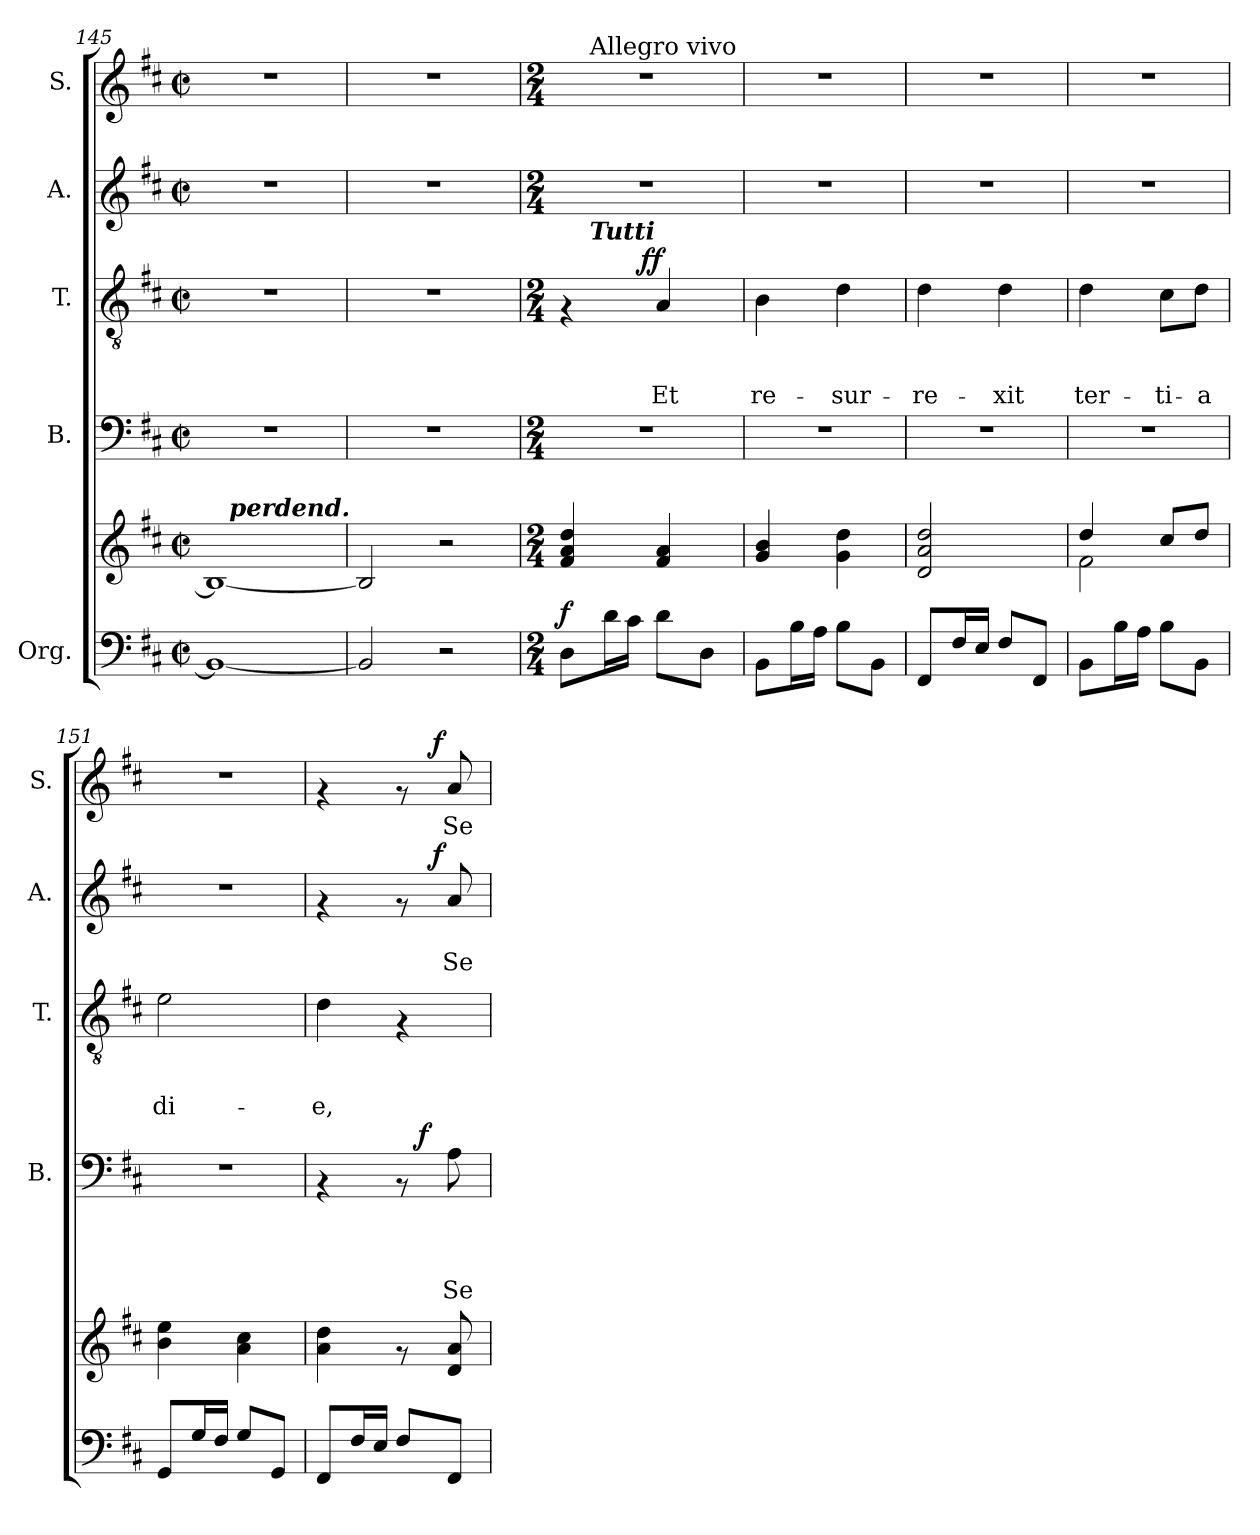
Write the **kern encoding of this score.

**kern	**kern	**dynam	**kern	**text	**text	**text	**text	**dynam	**kern	**text	**text	**text	**dynam	**kern	**text	**text	**dynam	**kern	**text	**dynam
*part5	*part5	*part5	*part4	*part4	*part4	*part4	*part4	*part4	*part3	*part3	*part3	*part3	*part3	*part2	*part2	*part2	*part2	*part1	*part1	*part1
*staff6	*staff5	*staff5/6	*staff4	*staff4	*staff4	*staff4	*staff4	*staff4	*staff3	*staff3	*staff3	*staff3	*staff3	*staff2	*staff2	*staff2	*staff2	*staff1	*staff1	*staff1
*I"Org.	*	*	*I"B.	*	*	*	*	*	*I"T.	*	*	*	*	*I"A.	*	*	*	*I"S.	*	*
*	*	*	*I'B.	*	*	*	*	*	*I'T.	*	*	*	*	*I'A.	*	*	*	*I'S.	*	*
*clefF4	*clefG2	*	*clefF4	*	*	*	*	*	*clefGv2	*	*	*	*	*clefG2	*	*	*	*clefG2	*	*
*k[f#c#]	*k[f#c#]	*	*k[f#c#]	*	*	*	*	*	*k[f#c#]	*	*	*	*	*k[f#c#]	*	*	*	*k[f#c#]	*	*
*D:	*D:	*	*D:	*	*	*	*	*	*D:	*	*	*	*	*D:	*	*	*	*D:	*	*
*M2/2	*M2/2	*	*M2/2	*	*	*	*	*	*M2/2	*	*	*	*	*M2/2	*	*	*	*M2/2	*	*
*met(c|)	*met(c|)	*	*met(c|)	*	*	*	*	*	*met(c|)	*	*	*	*	*met(c|)	*	*	*	*met(c|)	*	*
=145	=145	=145	=145	=145	=145	=145	=145	=145	=145	=145	=145	=145	=145	=145	=145	=145	=145	=145	=145	=145
*	*^	*	*	*	*	*	*	*	*	*	*	*	*	*	*	*	*	*	*	*
1BB_	1B_	16ryy	.	1r	.	.	.	.	.	1r	.	.	.	.	1r	.	.	.	1r	.	.
!	!	!LO:TX:a:Bi:t=perdend.	!	!	!	!	!	!	!	!	!	!	!	!	!	!	!	!	!	!	!
.	.	2...ryy	.	.	.	.	.	.	.	.	.	.	.	.	.	.	.	.	.	.	.
*	*v	*v	*	*	*	*	*	*	*	*	*	*	*	*	*	*	*	*	*	*	*
=146	=146	=146	=146	=146	=146	=146	=146	=146	=146	=146	=146	=146	=146	=146	=146	=146	=146	=146	=146	=146
2BB/]	2B/]	.	1r	.	.	.	.	.	1r	.	.	.	.	1r	.	.	.	1r	.	.
2r	2r	.	.	.	.	.	.	.	.	.	.	.	.	.	.	.	.	.	.	.
!!LO:PB:g=z
=147	=147	=147	=147	=147	=147	=147	=147	=147	=147	=147	=147	=147	=147	=147	=147	=147	=147	=147	=147	=147
*M2/4	*M2/4	*	*M2/4	*	*	*	*	*	*M2/4	*	*	*	*	*M2/4	*	*	*	*M2/4	*	*
!	!	!LO:DY:a=2	!	!	!	!	!	!	!	!	!	!	!	!	!	!	!	!	!	!
*	*	*	*	*	*	*	*	*	*^	*	*	*	*	*	*	*	*	*^	*	*
*	*	*	*	*	*	*	*	*	*	*^	*	*	*	*	*	*	*	*	*	*	*	*
8D\L	4f#/ 4a/ 4dd/	f	2r	.	.	.	.	.	4rF	8..ryy	16.ryy	.	.	.	.	2r	.	.	.	2r	16.ryy	.	.
!	!	!	!	!	!	!	!	!	!	!	!	!	!	!	!	!	!	!	!	!	!LO:TX:a:t=Allegro vivo	!	!
!	!	!	!	!	!	!	!	!	!	!	!LO:TX:a:Bi:t=Tutti	!	!	!	!	!	!	!	!	!	!	!	!
.	.	.	.	.	.	.	.	.	.	.	4ryy	.	.	.	.	.	.	.	.	.	4ryy	.	.
16d\L	.	.	.	.	.	.	.	.	.	.	.	.	.	.	.	.	.	.	.	.	.	.	.
16c#\JJ	.	.	.	.	.	.	.	.	.	.	.	.	.	.	.	.	.	.	.	.	.	.	.
!	!	!	!	!	!	!	!	!	!	!	!	!	!	!	!LO:DY:a	!	!	!	!	!	!	!	!
.	.	.	.	.	.	.	.	.	.	4ryy	.	.	.	.	ff	.	.	.	.	.	.	.	.
!	!	!	!	!	!	!	!	!	!	!	!	!	!	!LO:LY:b	!	!	!	!	!	!	!	!	!
8d\L	4f#/ 4a/	.	.	.	.	.	.	.	4A/	.	.	.	.	Et	.	.	.	.	.	.	.	.	.
.	.	.	.	.	.	.	.	.	.	.	8ryy	.	.	.	.	.	.	.	.	.	8ryy	.	.
8D\J	.	.	.	.	.	.	.	.	.	.	.	.	.	.	.	.	.	.	.	.	.	.	.
.	.	.	.	.	.	.	.	.	.	32ryy	32ryy	.	.	.	.	.	.	.	.	.	32ryy	.	.
=148	=148	=148	=148	=148	=148	=148	=148	=148	=148	=148	=148	=148	=148	=148	=148	=148	=148	=148	=148	=148	=148	=148	=148
!	!	!	!	!	!	!	!	!	!	!	!	!	!	!LO:LY:b	!	!	!	!	!	!	!	!	!
*	*	*	*	*	*	*	*	*	*v	*v	*v	*	*	*	*	*	*	*	*	*v	*v	*	*
8BB\L	4g/ 4b/	.	2r	.	.	.	.	.	4B\	.	.	re-	.	2r	.	.	.	2r	.	.
16B\L	.	.	.	.	.	.	.	.	.	.	.	.	.	.	.	.	.	.	.	.
16A\JJ	.	.	.	.	.	.	.	.	.	.	.	.	.	.	.	.	.	.	.	.
!	!	!	!	!	!	!	!	!	!	!	!	!LO:LY:b	!	!	!	!	!	!	!	!
8B\L	4g\ 4dd\	.	.	.	.	.	.	.	4d\	.	.	-sur-	.	.	.	.	.	.	.	.
8BB\J	.	.	.	.	.	.	.	.	.	.	.	.	.	.	.	.	.	.	.	.
=149	=149	=149	=149	=149	=149	=149	=149	=149	=149	=149	=149	=149	=149	=149	=149	=149	=149	=149	=149	=149
!	!	!	!	!	!	!	!	!	!	!	!	!LO:LY:b	!	!	!	!	!	!	!	!
8FF#/L	2d/ 2a/ 2dd/	.	2r	.	.	.	.	.	4d\	.	.	-re-	.	2r	.	.	.	2r	.	.
16F#/L	.	.	.	.	.	.	.	.	.	.	.	.	.	.	.	.	.	.	.	.
16E/JJ	.	.	.	.	.	.	.	.	.	.	.	.	.	.	.	.	.	.	.	.
!	!	!	!	!	!	!	!	!	!	!	!	!LO:LY:b	!	!	!	!	!	!	!	!
8F#/L	.	.	.	.	.	.	.	.	4d\	.	.	-xit	.	.	.	.	.	.	.	.
8FF#/J	.	.	.	.	.	.	.	.	.	.	.	.	.	.	.	.	.	.	.	.
=150	=150	=150	=150	=150	=150	=150	=150	=150	=150	=150	=150	=150	=150	=150	=150	=150	=150	=150	=150	=150
*	*^	*	*	*	*	*	*	*	*	*	*	*	*	*	*	*	*	*	*	*
!	!	!	!	!	!	!	!	!	!	!	!	!	!LO:LY:b	!	!	!	!	!	!	!	!
8BB\L	4dd/	2f#\	.	2r	.	.	.	.	.	4d\	.	.	ter-	.	2r	.	.	.	2r	.	.
16B\L	.	.	.	.	.	.	.	.	.	.	.	.	.	.	.	.	.	.	.	.	.
16A\JJ	.	.	.	.	.	.	.	.	.	.	.	.	.	.	.	.	.	.	.	.	.
!	!	!	!	!	!	!	!	!	!	!	!	!	!LO:LY:b	!	!	!	!	!	!	!	!
8B\L	8cc#/L	.	.	.	.	.	.	.	.	8c#\L	.	.	-ti-	.	.	.	.	.	.	.	.
!	!	!	!	!	!	!	!	!	!	!	!	!	!LO:LY:b	!	!	!	!	!	!	!	!
8BB\J	8dd/J	.	.	.	.	.	.	.	.	8d\J	.	.	-a	.	.	.	.	.	.	.	.
*	*v	*v	*	*	*	*	*	*	*	*	*	*	*	*	*	*	*	*	*	*	*
=151	=151	=151	=151	=151	=151	=151	=151	=151	=151	=151	=151	=151	=151	=151	=151	=151	=151	=151	=151	=151
!	!	!	!	!	!	!	!	!	!	!	!	!LO:LY:b	!	!	!	!	!	!	!	!
8GG/L	4b\ 4ee\	.	2r	.	.	.	.	.	2e\	.	.	di-	.	2r	.	.	.	2r	.	.
16G/L	.	.	.	.	.	.	.	.	.	.	.	.	.	.	.	.	.	.	.	.
16F#/JJ	.	.	.	.	.	.	.	.	.	.	.	.	.	.	.	.	.	.	.	.
8G/L	4a\ 4cc#\	.	.	.	.	.	.	.	.	.	.	.	.	.	.	.	.	.	.	.
8GG/J	.	.	.	.	.	.	.	.	.	.	.	.	.	.	.	.	.	.	.	.
=152	=152	=152	=152	=152	=152	=152	=152	=152	=152	=152	=152	=152	=152	=152	=152	=152	=152	=152	=152	=152
!	!	!	!	!	!	!	!	!	!	!	!	!LO:LY:b	!	!	!	!	!	!	!	!
*	*	*	*^	*	*	*	*	*	*	*	*	*	*	*^	*	*	*	*^	*	*
8FF#/L	4a\ 4dd\	.	4rAA	4ryy	.	.	.	.	.	4d\	.	.	-e,	.	4rf	4ryy	.	.	.	4rf	4ryy	.	.
16F#/L	.	.	.	.	.	.	.	.	.	.	.	.	.	.	.	.	.	.	.	.	.	.	.
16E/JJ	.	.	.	.	.	.	.	.	.	.	.	.	.	.	.	.	.	.	.	.	.	.	.
8F#/L	8rf	.	8rAA	16ryy	.	.	.	.	.	4rF	.	.	.	.	8rf	16.ryy	.	.	.	8rf	16.ryy	.	.
!	!	!	!	!	!	!	!	!	!LO:DY:a	!	!	!	!	!	!	!	!	!	!	!	!	!	!
.	.	.	.	8.ryy	.	.	.	.	f	.	.	.	.	.	.	.	.	.	.	.	.	.	.
!	!	!	!	!	!	!	!	!	!	!	!	!	!	!	!	!	!	!	!LO:DY:a	!	!	!	!LO:DY:a
.	.	.	.	.	.	.	.	.	.	.	.	.	.	.	.	8ryy	.	.	f	.	8ryy	.	f
!	!	!	!	!	!	!	!	!LO:LY:b	!	!	!	!	!	!	!	!	!	!LO:LY:b	!	!	!	!LO:LY:b	!
8FF#/J	8d/ 8a/	.	8A\	.	.	.	.	Se-	.	.	.	.	.	.	8a/	.	.	Se-	.	8a/	.	Se-	.
.	.	.	.	.	.	.	.	.	.	.	.	.	.	.	.	32ryy	.	.	.	.	32ryy	.	.
*	*	*	*	*	*	*	*	*	*	*	*	*	*	*	*v	*v	*	*	*	*	*	*	*
*	*	*	*v	*v	*	*	*	*	*	*	*	*	*	*	*	*	*	*	*v	*v	*	*
=	=	=	=	=	=	=	=	=	=	=	=	=	=	=	=	=	=	=	=	=
*-	*-	*-	*-	*-	*-	*-	*-	*-	*-	*-	*-	*-	*-	*-	*-	*-	*-	*-	*-	*-
